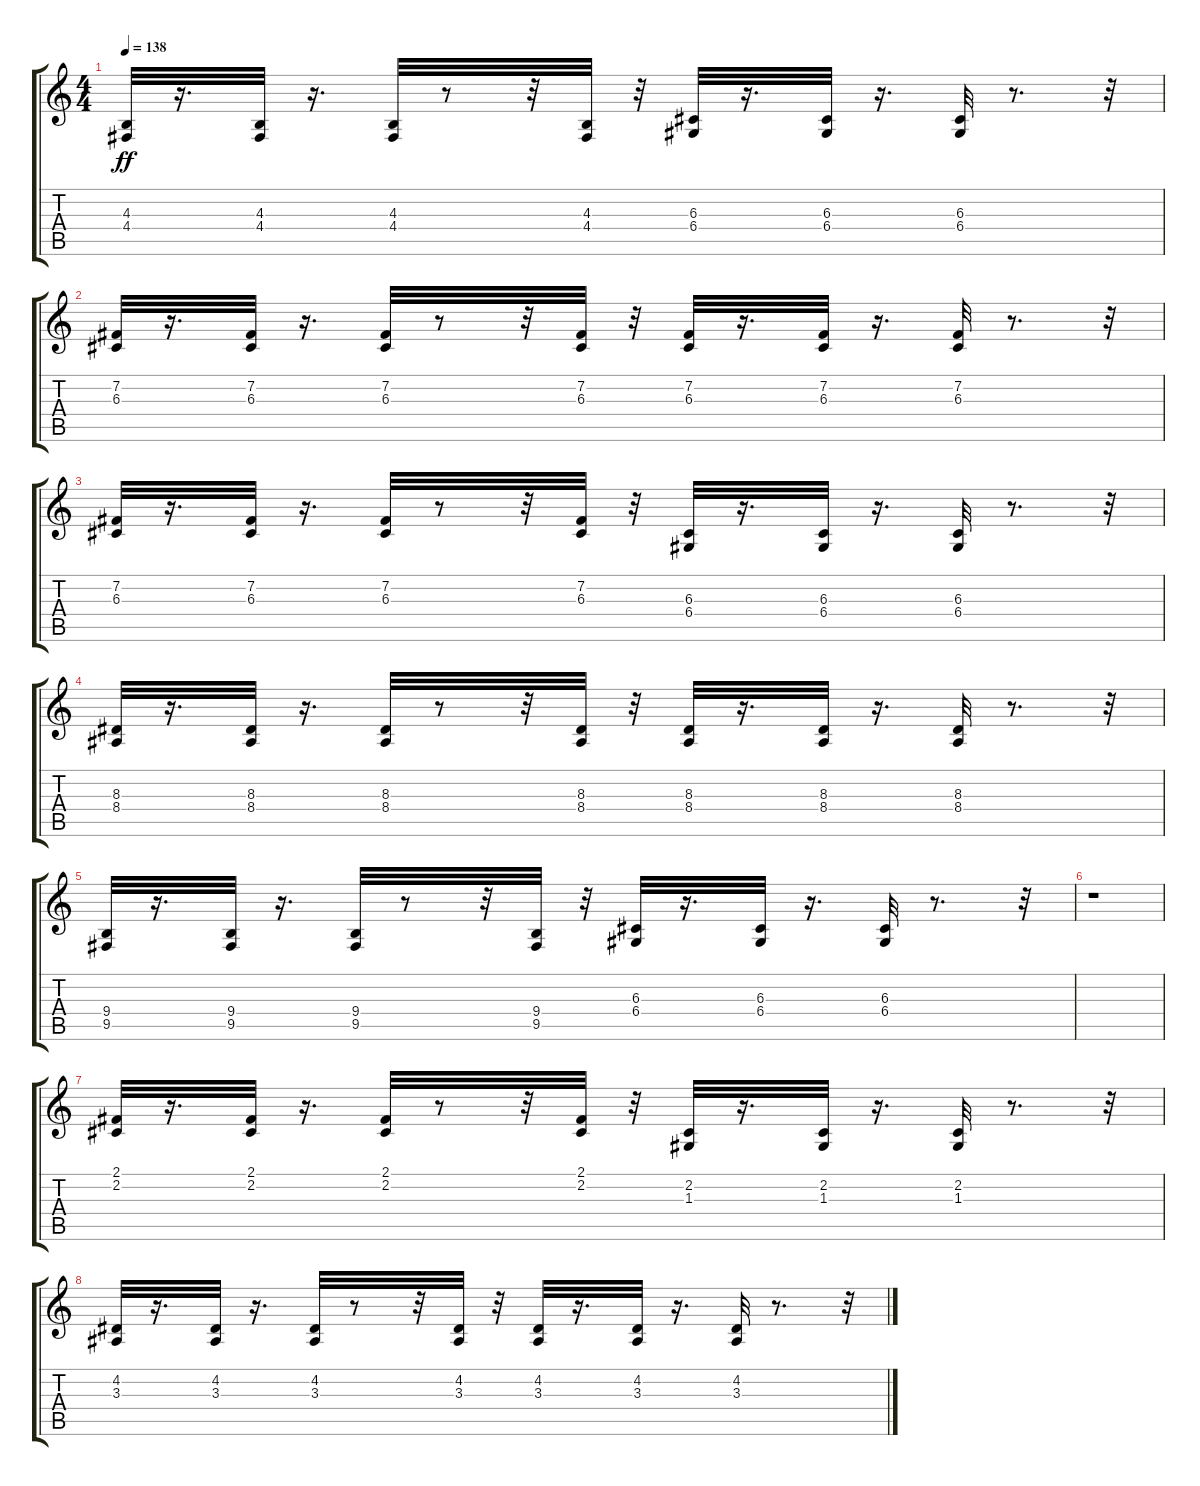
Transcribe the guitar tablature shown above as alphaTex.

\track "" {instrument lead8bassandlead}
\staff {score tabs}
\tuning (E4 B3 G3 D3 A2 E2) {hide}
\ts (4 4)
\tempo 138
\clef g2
\ks c
(4.3 4.4).32{dy ff} r.16{d} (4.3 4.4).32 r.16{d} (4.3 4.4).32 r.8 r.32 (4.3 4.4).32 r.32 (6.3 6.4).32 r.16{d} (6.3 6.4).32 r.16{d} (6.3 6.4).32 r.8{d} r.32 |
(7.2 6.3).32 r.16{d} (7.2 6.3).32 r.16{d} (7.2 6.3).32 r.8 r.32 (7.2 6.3).32 r.32 (7.2 6.3).32 r.16{d} (7.2 6.3).32 r.16{d} (7.2 6.3).32 r.8{d} r.32 |
(7.2 6.3).32 r.16{d} (7.2 6.3).32 r.16{d} (7.2 6.3).32 r.8 r.32 (7.2 6.3).32 r.32 (6.3 6.4).32 r.16{d} (6.3 6.4).32 r.16{d} (6.3 6.4).32 r.8{d} r.32 |
(8.3 8.4).32 r.16{d} (8.3 8.4).32 r.16{d} (8.3 8.4).32 r.8 r.32 (8.3 8.4).32 r.32 (8.3 8.4).32 r.16{d} (8.3 8.4).32 r.16{d} (8.3 8.4).32 r.8{d} r.32 |
(9.4 9.5).32 r.16{d} (9.4 9.5).32 r.16{d} (9.4 9.5).32 r.8 r.32 (9.4 9.5).32 r.32 (6.3 6.4).32 r.16{d} (6.3 6.4).32 r.16{d} (6.3 6.4).32 r.8{d} r.32 |
r.1 |
(2.1 2.2).32 r.16{d} (2.1 2.2).32 r.16{d} (2.1 2.2).32 r.8 r.32 (2.1 2.2).32 r.32 (2.2 1.3).32 r.16{d} (2.2 1.3).32 r.16{d} (2.2 1.3).32 r.8{d} r.32 |
(4.2 3.3).32 r.16{d} (4.2 3.3).32 r.16{d} (4.2 3.3).32 r.8 r.32 (4.2 3.3).32 r.32 (4.2 3.3).32 r.16{d} (4.2 3.3).32 r.16{d} (4.2 3.3).32 r.8{d} r.32
